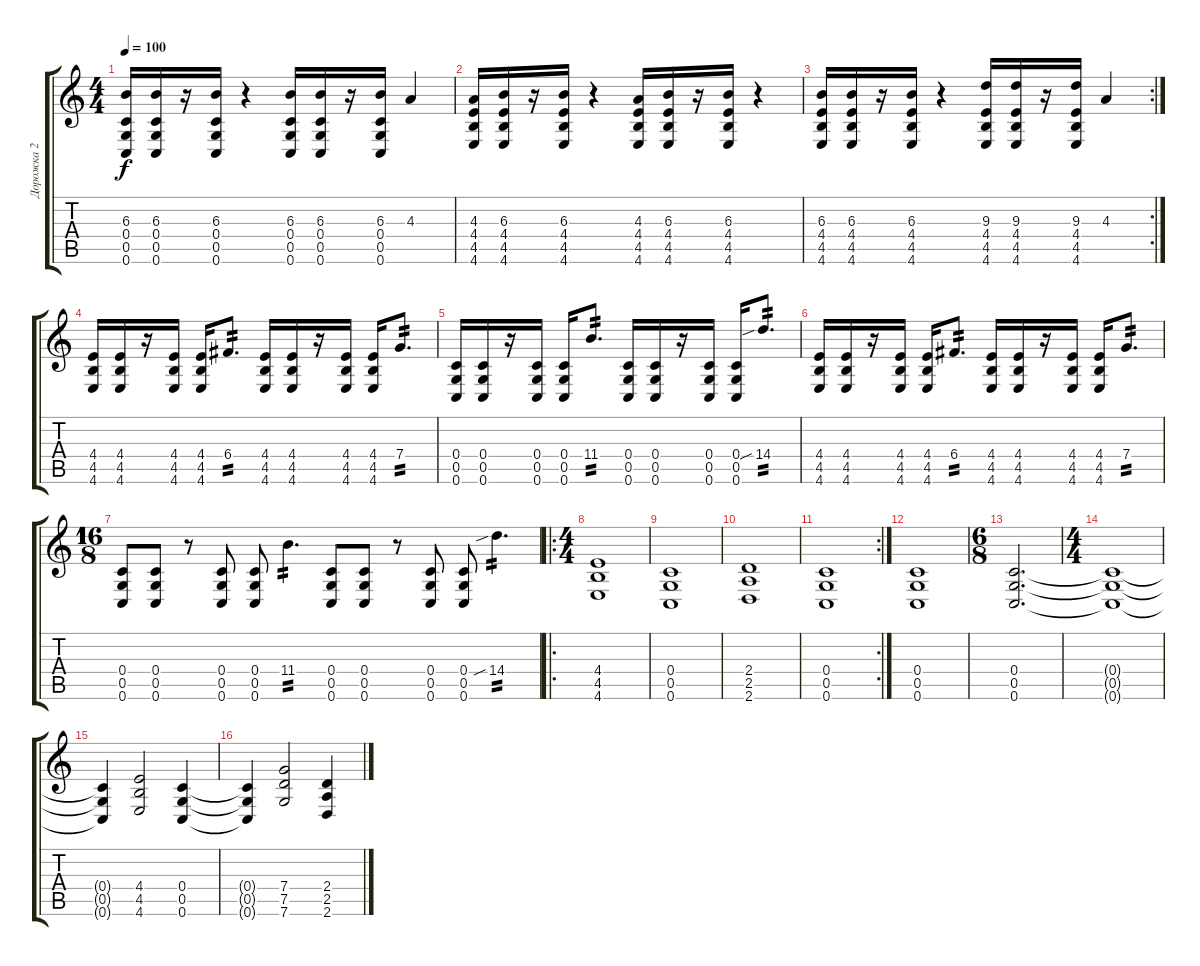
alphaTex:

\track ("Дорожка 2" "Дорожка 2") {instrument distortionguitar}
\staff {score tabs}
\tuning (D4 A3 F3 C3 G2 C2) {hide}
\ts (4 4)
\tempo 100
\clef g2
\ks c
(6.3 0.4 0.5 0.6).16{dy f} (6.3 0.4 0.5 0.6).16 r.16 (6.3 0.4 0.5 0.6).16 r.4 (6.3 0.4 0.5 0.6).16 (6.3 0.4 0.5 0.6).16 r.16 (6.3 0.4 0.5 0.6).16 4.3.4 |
(4.3 4.4 4.5 4.6).16 (6.3 4.4 4.5 4.6).16 r.16 (6.3 4.4 4.5 4.6).16 r.4 (4.3 4.4 4.5 4.6).16 (6.3 4.4 4.5 4.6).16 r.16 (6.3 4.4 4.5 4.6).16 r.4 |
\rc 2
(6.3 4.4 4.5 4.6).16 (6.3 4.4 4.5 4.6).16 r.16 (6.3 4.4 4.5 4.6).16 r.4 (9.3 4.4 4.5 4.6).16 (9.3 4.4 4.5 4.6).16 r.16 (9.3 4.4 4.5 4.6).16 4.3.4 |
(4.4 4.5 4.6).16 (4.4 4.5 4.6).16 r.16 (4.4 4.5 4.6).16 (4.4 4.5 4.6).16 6.4.8{d tp 2} (4.4 4.5 4.6).16 (4.4 4.5 4.6).16 r.16 (4.4 4.5 4.6).16 (4.4 4.5 4.6).16 7.4.8{d tp 2} |
(0.4 0.5 0.6).16 (0.4 0.5 0.6).16 r.16 (0.4 0.5 0.6).16 (0.4 0.5 0.6).16 11.4.8{d tp 2} (0.4 0.5 0.6).16 (0.4 0.5 0.6).16 r.16 (0.4 0.5 0.6).16 (0.4 0.5 0.6).16 14.4{sib}.8{d tp 2} |
(4.4 4.5 4.6).16 (4.4 4.5 4.6).16 r.16 (4.4 4.5 4.6).16 (4.4 4.5 4.6).16 6.4.8{d tp 2} (4.4 4.5 4.6).16 (4.4 4.5 4.6).16 r.16 (4.4 4.5 4.6).16 (4.4 4.5 4.6).16 7.4.8{d tp 2} |
\ts (16 8)
(0.4 0.5 0.6).8 (0.4 0.5 0.6).8 r.8 (0.4 0.5 0.6).8 (0.4 0.5 0.6).8 11.4.4{d tp 2} (0.4 0.5 0.6).8 (0.4 0.5 0.6).8 r.8 (0.4 0.5 0.6).8 (0.4 0.5 0.6).8 14.4{sib}.4{d tp 2} |
\ro
\ts (4 4)
(4.4 4.5 4.6).1 |
(0.4 0.5 0.6).1 |
(2.4 2.5 2.6).1 |
\rc 2
(0.4 0.5 0.6).1 |
(0.4 0.5 0.6).1 |
\ts (6 8)
(0.4 0.5 0.6).2{d} |
\ts (4 4)
(0.4{t} 0.5{t} 0.6{t}).1 |
(0.4{t} 0.5{t} 0.6{t}).4 (4.4 4.5 4.6).2 (0.4 0.5 0.6).4 |
(0.4{t} 0.5{t} 0.6{t}).4 (7.4 7.5 7.6).2 (2.4 2.5 2.6).4
